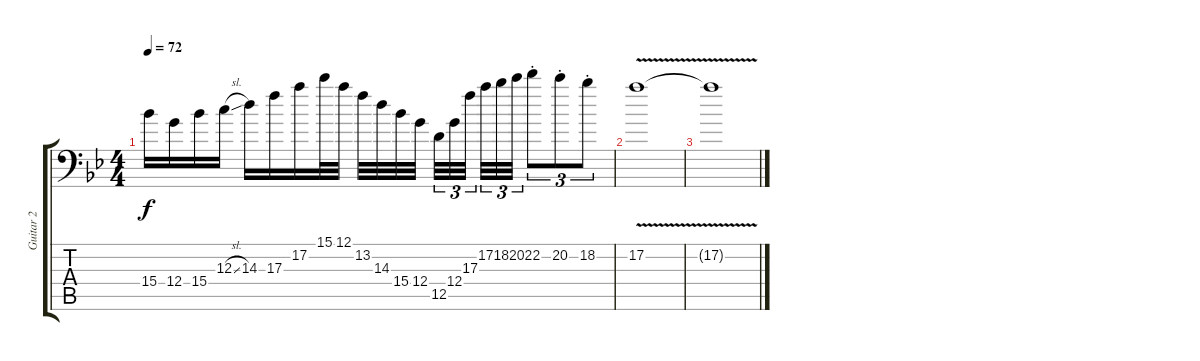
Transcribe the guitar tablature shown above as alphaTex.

\track ("Guitar 2" "Guitar 2") {instrument distortionguitar}
\staff {score tabs}
\tuning (A3 E3 C3 G2 D2 G1) {hide}
\ts (4 4)
\tempo 72
\clef f4
\ks gminor
15.4.16{dy f} 12.4.16 15.4.16 12.3{sl}.16 14.3.16 17.3.16 17.2.16 15.1.32 12.1.32 13.2.32 14.3.32 15.4.32 12.4.32{beam splitsecondary} 12.5.32{tu (3 2)} 12.4.32{tu (3 2)} 17.3.32{tu (3 2) beam splitsecondary} 17.2.32{tu (3 2)} 18.2.32{tu (3 2)} 20.2.32{tu (3 2)} 22.2{st}.8{tu (3 2)} 20.2{st}.8{tu (3 2)} 18.2{st}.8{tu (3 2)} |
17.2{v}.1{volume 0} |
17.2{t}.1
